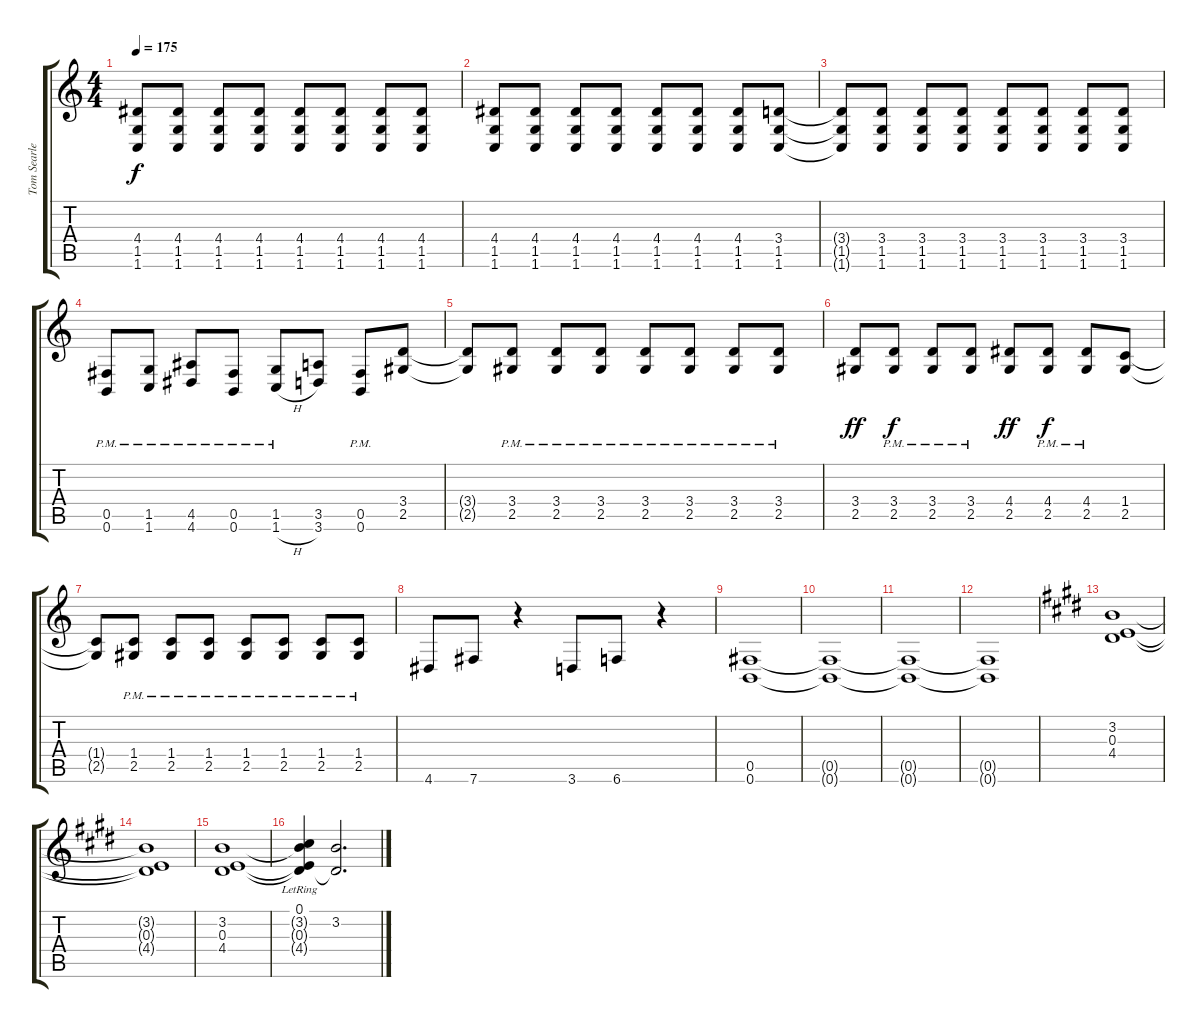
\track ("Tom Searle (Left)" "Tom Searle") {instrument distortionguitar}
\staff {score tabs}
\tuning (Db4 Ab3 E3 B2 Gb2 B1) {hide}
\ts (4 4)
\tempo 175
\clef g2
\ks c
(4.4{t} 1.5{t} 1.6{t}).8{dy f} (4.4 1.5 1.6).8 (4.4 1.5 1.6).8 (4.4 1.5 1.6).8 (4.4 1.5 1.6).8 (4.4 1.5 1.6).8 (4.4 1.5 1.6).8 (4.4 1.5 1.6).8 |
(4.4 1.5 1.6).8 (4.4 1.5 1.6).8 (4.4 1.5 1.6).8 (4.4 1.5 1.6).8 (4.4 1.5 1.6).8 (4.4 1.5 1.6).8 (4.4 1.5 1.6).8 (3.4 1.5 1.6).8 |
(3.4{t} 1.5{t} 1.6{t}).8 (3.4 1.5 1.6).8 (3.4 1.5 1.6).8 (3.4 1.5 1.6).8 (3.4 1.5 1.6).8 (3.4 1.5 1.6).8 (3.4 1.5 1.6).8 (3.4 1.5 1.6).8 |
(0.5{pm} 0.6{pm}).8 (1.5{pm} 1.6{pm}).8 (4.5{pm} 4.6{pm}).8 (0.5{pm} 0.6{pm}).8 (1.5{pm} 1.6{h pm}).8 (3.5 3.6).8 (0.5{pm} 0.6{pm}).8 (3.4 2.5).8 |
(3.4{t} 2.5{t}).8 (3.4{pm} 2.5{pm}).8 (3.4{pm} 2.5{pm}).8 (3.4{pm} 2.5{pm}).8 (3.4{pm} 2.5{pm}).8 (3.4{pm} 2.5{pm}).8 (3.4{pm} 2.5{pm}).8 (3.4{pm} 2.5{pm}).8 |
(3.4 2.5).8{dy ff} (3.4{pm} 2.5{pm}).8{dy f} (3.4{pm} 2.5{pm}).8 (3.4{pm} 2.5{pm}).8 (4.4 2.5).8{dy ff} (4.4{pm} 2.5{pm}).8{dy f} (4.4{pm} 2.5{pm}).8 (1.4 2.5).8 |
(1.4{t} 2.5{t}).8 (1.4{pm} 2.5{pm}).8 (1.4{pm} 2.5{pm}).8 (1.4{pm} 2.5{pm}).8 (1.4{pm} 2.5{pm}).8 (1.4{pm} 2.5{pm}).8 (1.4{pm} 2.5{pm}).8 (1.4{pm} 2.5{pm}).8 |
4.6.8 7.6.8 r.4 3.6.8 6.6.8 r.4 |
(0.5 0.6).1 |
(0.5{t} 0.6{t}).1 |
(0.5{t} 0.6{t}).1 |
(0.5{t} 0.6{t}).1 |
\ks e
(3.2 0.3 4.4).1 |
(3.2{t} 0.3{t} 4.4{t}).1 |
(3.2 0.3 4.4).1 |
(0.1{lr} 3.2{t} 0.3{t} 4.4{t}).4 (3.2 4.4{t}).2{d}
